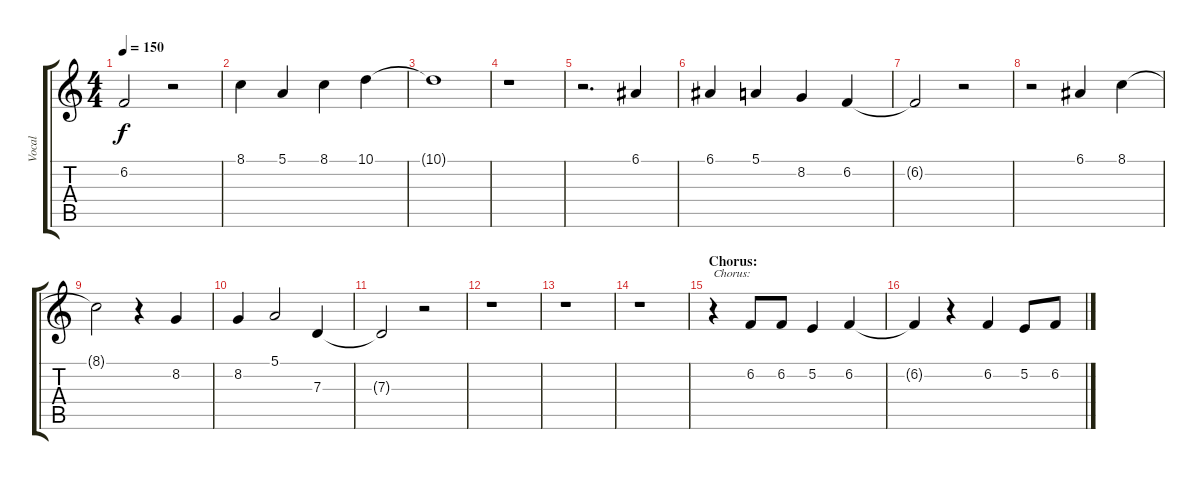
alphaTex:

\track ("Vocal" "Vocal") {instrument oboe}
\staff {score tabs}
\tuning (E4 B3 G3 D3 A2 E2) {hide}
\ts (4 4)
\tempo 150
\clef g2
\ks c
6.2{t}.2{dy f} r.2 |
8.1.4 5.1.4 8.1.4 10.1.4 |
10.1{t}.1 |
r.1 |
r.2{d} 6.1.4 |
6.1.4 5.1.4 8.2.4 6.2.4 |
6.2{t}.2 r.2 |
r.2 6.1.4 8.1.4 |
8.1{t}.2 r.4 8.2.4 |
8.2.4 5.1.2 7.3.4 |
7.3{t}.2 r.2 |
r.1 |
r.1 |
r.1 |
\section ("" "Chorus:")
r.4{txt "Chorus:"} 6.2.8 6.2.8 5.2.4 6.2.4 |
6.2{t}.4 r.4 6.2.4 5.2.8 6.2.8
